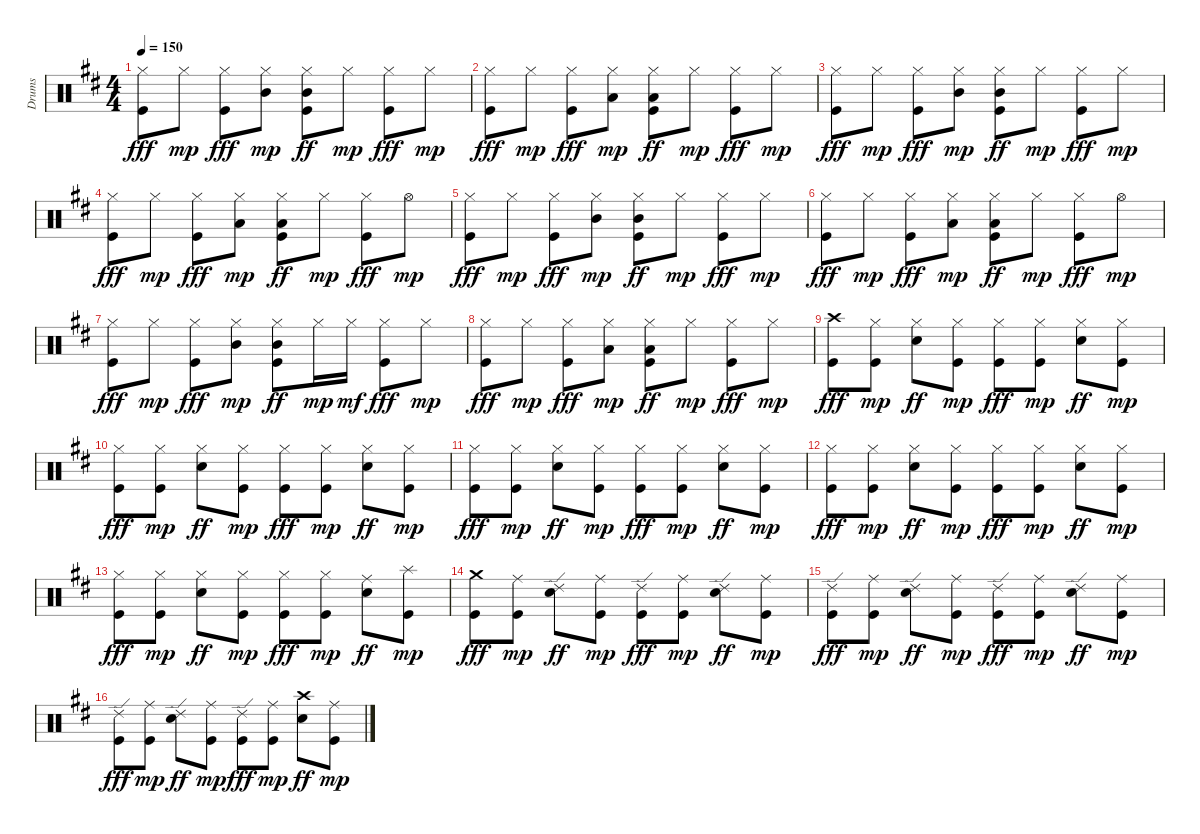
\track ("Drums" "Drums") {instrument percussion}
\staff {score}
\articulation defaults
\ts (4 4)
\tempo 150
\clef neutral
\ks d
("Kick (hit)" "Hi-Hat (closed)").8{dy fff} "Hi-Hat (closed)".8{dy mp} ("Kick (hit)" "Hi-Hat (closed)").8{dy fff} ("Hi-Hat (closed)" "Mid Tom (hit)").8{dy mp} ("Kick (hit)" "Hi-Hat (closed)" "Mid Tom (hit)").8{dy ff} "Hi-Hat (closed)".8{dy mp} ("Kick (hit)" "Hi-Hat (closed)").8{dy fff} "Hi-Hat (closed)".8{dy mp} |
("Kick (hit)" "Hi-Hat (closed)").8{dy fff} "Hi-Hat (closed)".8{dy mp} ("Kick (hit)" "Hi-Hat (closed)").8{dy fff} ("Hi-Hat (closed)" "Low Tom (hit)").8{dy mp} ("Kick (hit)" "Hi-Hat (closed)" "Low Tom (hit)").8{dy ff} "Hi-Hat (closed)".8{dy mp} ("Kick (hit)" "Hi-Hat (closed)").8{dy fff} "Hi-Hat (closed)".8{dy mp} |
("Kick (hit)" "Hi-Hat (closed)").8{dy fff} "Hi-Hat (closed)".8{dy mp} ("Kick (hit)" "Hi-Hat (closed)").8{dy fff} ("Hi-Hat (closed)" "Mid Tom (hit)").8{dy mp} ("Kick (hit)" "Hi-Hat (closed)" "Mid Tom (hit)").8{dy ff} "Hi-Hat (closed)".8{dy mp} ("Kick (hit)" "Hi-Hat (closed)").8{dy fff} "Hi-Hat (closed)".8{dy mp} |
("Kick (hit)" "Hi-Hat (closed)").8{dy fff} "Hi-Hat (closed)".8{dy mp} ("Kick (hit)" "Hi-Hat (closed)").8{dy fff} ("Hi-Hat (closed)" "Low Tom (hit)").8{dy mp} ("Kick (hit)" "Hi-Hat (closed)" "Low Tom (hit)").8{dy ff} "Hi-Hat (closed)".8{dy mp} ("Kick (hit)" "Hi-Hat (closed)").8{dy fff} "Hi-Hat (open)".8{dy mp} |
("Kick (hit)" "Hi-Hat (closed)").8{dy fff} "Hi-Hat (closed)".8{dy mp} ("Kick (hit)" "Hi-Hat (closed)").8{dy fff} ("Hi-Hat (closed)" "Mid Tom (hit)").8{dy mp} ("Kick (hit)" "Hi-Hat (closed)" "Mid Tom (hit)").8{dy ff} "Hi-Hat (closed)".8{dy mp} ("Kick (hit)" "Hi-Hat (closed)").8{dy fff} "Hi-Hat (closed)".8{dy mp} |
("Kick (hit)" "Hi-Hat (closed)").8{dy fff} "Hi-Hat (closed)".8{dy mp} ("Kick (hit)" "Hi-Hat (closed)").8{dy fff} ("Hi-Hat (closed)" "Low Tom (hit)").8{dy mp} ("Kick (hit)" "Hi-Hat (closed)" "Low Tom (hit)").8{dy ff} "Hi-Hat (closed)".8{dy mp} ("Kick (hit)" "Hi-Hat (closed)").8{dy fff} "Hi-Hat (open)".8{dy mp} |
("Kick (hit)" "Hi-Hat (closed)").8{dy fff} "Hi-Hat (closed)".8{dy mp} ("Kick (hit)" "Hi-Hat (closed)").8{dy fff} ("Hi-Hat (closed)" "Mid Tom (hit)").8{dy mp} ("Kick (hit)" "Hi-Hat (closed)" "Mid Tom (hit)").8{dy ff} "Hi-Hat (closed)".16{dy mp} "Hi-Hat (closed)".16{dy mf} ("Kick (hit)" "Hi-Hat (closed)").8{dy fff} "Hi-Hat (closed)".8{dy mp} |
("Kick (hit)" "Hi-Hat (closed)").8{dy fff} "Hi-Hat (closed)".8{dy mp} ("Kick (hit)" "Hi-Hat (closed)").8{dy fff} ("Hi-Hat (closed)" "Low Tom (hit)").8{dy mp} ("Kick (hit)" "Hi-Hat (closed)" "Low Tom (hit)").8{dy ff} "Hi-Hat (closed)".8{dy mp} ("Kick (hit)" "Hi-Hat (closed)").8{dy fff} "Hi-Hat (closed)".8{dy mp} |
("Kick (hit)" "Crash high (hit)").8{dy fff} ("Kick (hit)" "Hi-Hat (closed)").8{dy mp} ("Electric Snare (hit)" "Hi-Hat (closed)").8{dy ff} ("Kick (hit)" "Hi-Hat (closed)").8{dy mp} ("Kick (hit)" "Hi-Hat (closed)").8{dy fff} ("Kick (hit)" "Hi-Hat (closed)").8{dy mp} ("Electric Snare (hit)" "Hi-Hat (closed)").8{dy ff} ("Kick (hit)" "Hi-Hat (closed)").8{dy mp} |
("Kick (hit)" "Hi-Hat (closed)").8{dy fff} ("Kick (hit)" "Hi-Hat (closed)").8{dy mp} ("Electric Snare (hit)" "Hi-Hat (closed)").8{dy ff} ("Kick (hit)" "Hi-Hat (closed)").8{dy mp} ("Kick (hit)" "Hi-Hat (closed)").8{dy fff} ("Kick (hit)" "Hi-Hat (closed)").8{dy mp} ("Electric Snare (hit)" "Hi-Hat (closed)").8{dy ff} ("Kick (hit)" "Hi-Hat (closed)").8{dy mp} |
("Kick (hit)" "Hi-Hat (closed)").8{dy fff} ("Kick (hit)" "Hi-Hat (closed)").8{dy mp} ("Electric Snare (hit)" "Hi-Hat (closed)").8{dy ff} ("Kick (hit)" "Hi-Hat (closed)").8{dy mp} ("Kick (hit)" "Hi-Hat (closed)").8{dy fff} ("Kick (hit)" "Hi-Hat (closed)").8{dy mp} ("Electric Snare (hit)" "Hi-Hat (closed)").8{dy ff} ("Kick (hit)" "Hi-Hat (closed)").8{dy mp} |
("Kick (hit)" "Hi-Hat (closed)").8{dy fff} ("Kick (hit)" "Hi-Hat (closed)").8{dy mp} ("Electric Snare (hit)" "Hi-Hat (closed)").8{dy ff} ("Kick (hit)" "Hi-Hat (closed)").8{dy mp} ("Kick (hit)" "Hi-Hat (closed)").8{dy fff} ("Kick (hit)" "Hi-Hat (closed)").8{dy mp} ("Electric Snare (hit)" "Hi-Hat (closed)").8{dy ff} ("Kick (hit)" "Hi-Hat (closed)").8{dy mp} |
("Kick (hit)" "Hi-Hat (closed)").8{dy fff} ("Kick (hit)" "Hi-Hat (closed)").8{dy mp} ("Electric Snare (hit)" "Hi-Hat (closed)").8{dy ff} ("Kick (hit)" "Hi-Hat (closed)").8{dy mp} ("Kick (hit)" "Hi-Hat (closed)").8{dy fff} ("Kick (hit)" "Hi-Hat (closed)").8{dy mp} ("Electric Snare (hit)" "Ride (middle)").8{dy ff} ("Kick (hit)" "Splash (hit)").8{dy mp} |
("Kick (hit)" "Crash medium (hit)").8{dy fff} ("Kick (hit)" "Ride (middle)").8{dy mp} ("Electric Snare (hit)" "Ride (edge) 2").8{dy ff} ("Kick (hit)" "Ride (middle)").8{dy mp} ("Kick (hit)" "Ride (edge) 2").8{dy fff} ("Kick (hit)" "Ride (middle)").8{dy mp} ("Electric Snare (hit)" "Ride (edge) 2").8{dy ff} ("Kick (hit)" "Ride (middle)").8{dy mp} |
("Kick (hit)" "Ride (edge) 2").8{dy fff} ("Kick (hit)" "Ride (middle)").8{dy mp} ("Electric Snare (hit)" "Ride (edge) 2").8{dy ff} ("Kick (hit)" "Ride (middle)").8{dy mp} ("Kick (hit)" "Ride (edge) 2").8{dy fff} ("Kick (hit)" "Ride (middle)").8{dy mp} ("Electric Snare (hit)" "Ride (edge) 2").8{dy ff} ("Kick (hit)" "Ride (middle)").8{dy mp} |
("Kick (hit)" "Ride (edge) 2").8{dy fff} ("Kick (hit)" "Ride (middle)").8{dy mp} ("Electric Snare (hit)" "Ride (edge) 2").8{dy ff} ("Kick (hit)" "Ride (middle)").8{dy mp} ("Kick (hit)" "Ride (edge) 2").8{dy fff} ("Kick (hit)" "Ride (middle)").8{dy mp} ("Electric Snare (hit)" "Crash high (hit)").8{dy ff} ("Kick (hit)" "Ride (middle)").8{dy mp}
